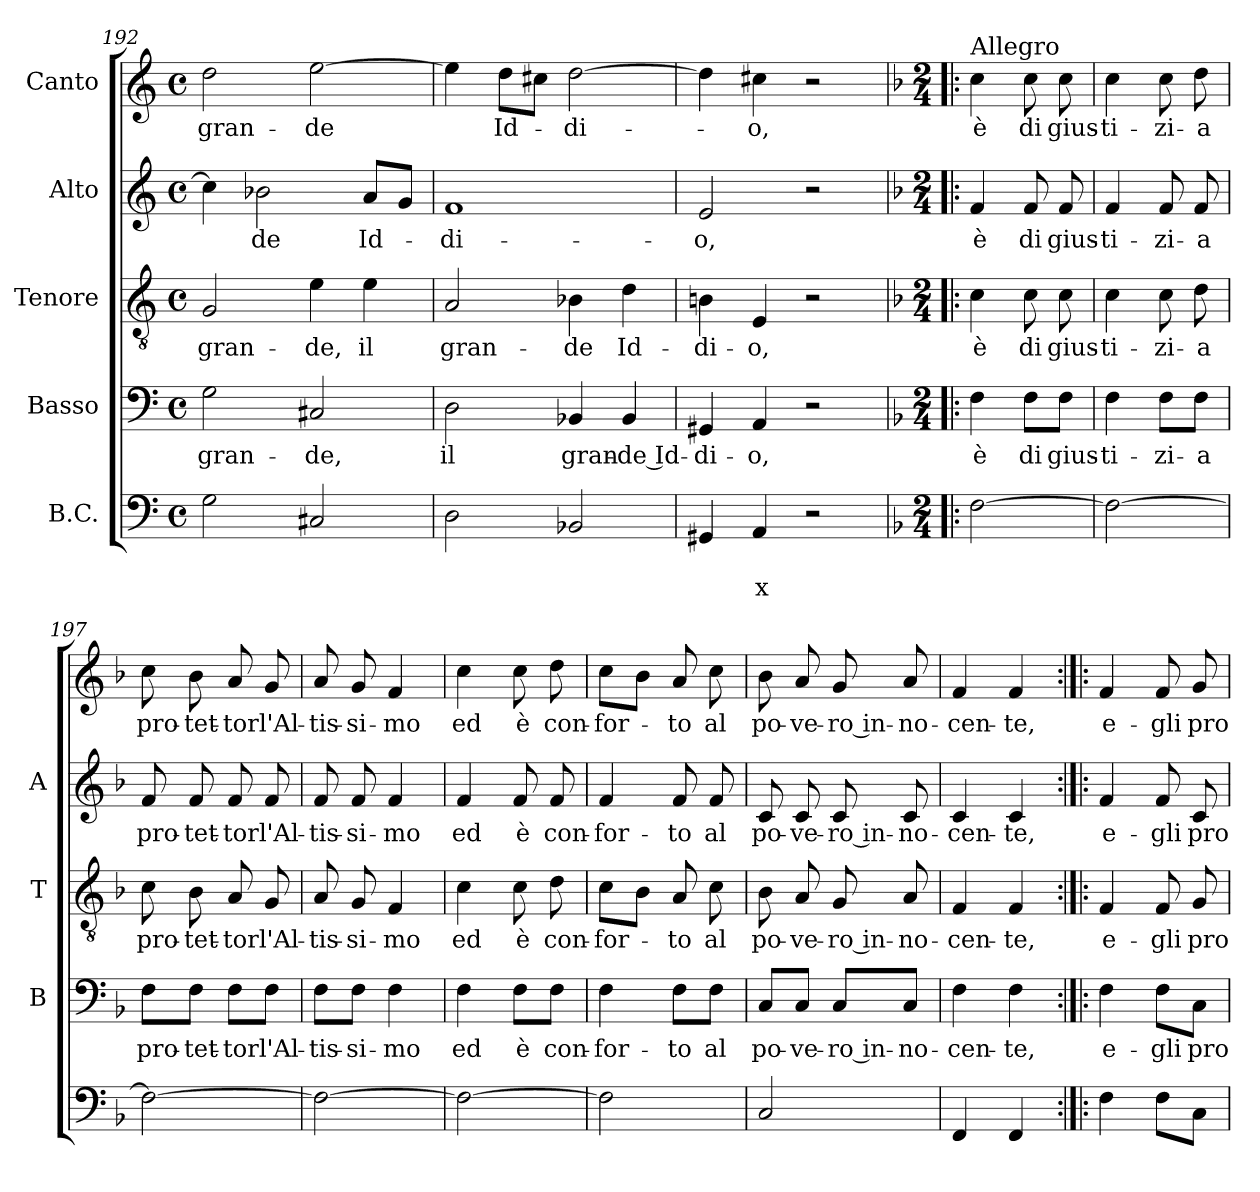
**kern	**text	**text	**kern	**text	**kern	**text	**kern	**text	**kern	**text
*part5	*part5	*part5	*part4	*part4	*part3	*part3	*part2	*part2	*part1	*part1
*staff5	*staff5	*staff5	*staff4	*staff4	*staff3	*staff3	*staff2	*staff2	*staff1	*staff1
*I"B.C.	*	*	*I"Basso	*	*I"Tenore	*	*I"Alto	*	*I"Canto	*
*	*	*	*I'B	*	*I'T	*	*I'A	*	*	*
*clefF4	*	*	*clefF4	*	*clefGv2	*	*clefG2	*	*clefG2	*
*k[]	*	*	*k[]	*	*k[]	*	*k[]	*	*k[]	*
*C:	*	*	*C:	*	*C:	*	*C:	*	*C:	*
*M4/4	*	*	*M4/4	*	*M4/4	*	*M4/4	*	*M4/4	*
*met(c)	*	*	*met(c)	*	*met(c)	*	*met(c)	*	*met(c)	*
=192	=192	=192	=192	=192	=192	=192	=192	=192	=192	=192
!	!	!	!	!LO:LY:b	!	!LO:LY:b	!	!	!	!LO:LY:b
2G\	.	.	2G\	gran-	2G/	gran-	4cc\]	.	2dd\	gran-
!	!	!	!	!	!	!	!	!LO:LY:b	!	!
.	.	.	.	.	.	.	2b-X\	-de	.	.
!	!	!	!	!LO:LY:b	!	!LO:LY:b	!	!	!	!LO:LY:b
2C#X/	.	.	2C#X/	-de,	4e\	-de,	.	.	[2ee\	-de
!	!	!	!	!	!	!LO:LY:b	!	!LO:LY:b	!	!
.	.	.	.	.	4e\	il	8a/L	Id-	.	.
.	.	.	.	.	.	.	8g/J	.	.	.
=193	=193	=193	=193	=193	=193	=193	=193	=193	=193	=193
!	!	!	!	!LO:LY:b	!	!LO:LY:b	!	!LO:LY:b	!	!
2D\	.	.	2D\	il	2A/	gran-	1f	-di-	4ee\]	.
!	!	!	!	!	!	!	!	!	!	!LO:LY:b
.	.	.	.	.	.	.	.	.	8dd\L	Id-
.	.	.	.	.	.	.	.	.	8cc#X\J	.
!	!	!	!	!LO:LY:b	!	!LO:LY:b	!	!	!	!LO:LY:b
2BB-X/	.	.	4BB-X/	gran-	4B-X\	-de	.	.	[2dd\	-di-
!	!	!	!	!LO:LY:b	!	!LO:LY:b	!	!	!	!
.	.	.	4BB-/	-de Id-	4d\	Id-	.	.	.	.
=194	=194	=194	=194	=194	=194	=194	=194	=194	=194	=194
!	!	!	!	!LO:LY:b	!	!LO:LY:b	!	!LO:LY:b	!	!
4GG#X/	.	.	4GG#X/	-di-	4Bni\	-di-	2e/	-o,	4dd\]	.
!	!	!LO:LY:b	!	!LO:LY:b	!	!LO:LY:b	!	!	!	!LO:LY:b
4AA/	.	x	4AA/	-o,	4E/	-o,	.	.	4cc#X\	-o,
2r	.	.	2r	.	2r	.	2r	.	2r	.
!!LO:LB:g=z
=195!|:	=195!|:	=195!|:	=195!|:	=195!|:	=195!|:	=195!|:	=195!|:	=195!|:	=195!|:	=195!|:
*k[b-]	*	*	*k[b-]	*	*k[b-]	*	*k[b-]	*	*k[b-]	*
*F:	*	*	*F:	*	*F:	*	*F:	*	*F:	*
*M2/4	*	*	*M2/4	*	*M2/4	*	*M2/4	*	*M2/4	*
!	!	!	!	!	!	!	!	!	!LO:TX:a:t=Allegro	!
!	!	!	!	!LO:LY:b	!	!LO:LY:b	!	!LO:LY:b	!	!LO:LY:b
[2F\	.	.	4F\	è	4c\	è	4f/	è	4cc\	è
!	!	!	!	!LO:LY:b	!	!LO:LY:b	!	!LO:LY:b	!	!LO:LY:b
.	.	.	8F\L	di	8c\	di	8f/	di	8cc\	di
!	!	!	!	!LO:LY:b	!	!LO:LY:b	!	!LO:LY:b	!	!LO:LY:b
.	.	.	8F\J	gius-	8c\	gius-	8f/	gius-	8cc\	gius-
=196	=196	=196	=196	=196	=196	=196	=196	=196	=196	=196
!	!	!	!	!LO:LY:b	!	!LO:LY:b	!	!LO:LY:b	!	!LO:LY:b
2F\_	.	.	4F\	-ti-	4c\	-ti-	4f/	-ti-	4cc\	-ti-
!	!	!	!	!LO:LY:b	!	!LO:LY:b	!	!LO:LY:b	!	!LO:LY:b
.	.	.	8F\L	-zi-	8c\	-zi-	8f/	-zi-	8cc\	-zi-
!	!	!	!	!LO:LY:b	!	!LO:LY:b	!	!LO:LY:b	!	!LO:LY:b
.	.	.	8F\J	-a	8d\	-a	8f/	-a	8dd\	-a
=197	=197	=197	=197	=197	=197	=197	=197	=197	=197	=197
!	!	!	!	!LO:LY:b	!	!LO:LY:b	!	!LO:LY:b	!	!LO:LY:b
2F\_	.	.	8F\L	pro-	8c\	pro-	8f/	pro-	8cc\	pro-
!	!	!	!	!LO:LY:b	!	!LO:LY:b	!	!LO:LY:b	!	!LO:LY:b
.	.	.	8F\J	-tet-	8B-\	-tet-	8f/	-tet-	8b-\	-tet-
!	!	!	!	!LO:LY:b	!	!LO:LY:b	!	!LO:LY:b	!	!LO:LY:b
.	.	.	8F\L	-tor	8A/	-tor	8f/	-tor	8a/	-tor
!	!	!	!	!LO:LY:b	!	!LO:LY:b	!	!LO:LY:b	!	!LO:LY:b
.	.	.	8F\J	l'Al-	8G/	l'Al-	8f/	l'Al-	8g/	l'Al-
=198	=198	=198	=198	=198	=198	=198	=198	=198	=198	=198
!	!	!	!	!LO:LY:b	!	!LO:LY:b	!	!LO:LY:b	!	!LO:LY:b
2F\_	.	.	8F\L	-tis-	8A/	-tis-	8f/	-tis-	8a/	-tis-
!	!	!	!	!LO:LY:b	!	!LO:LY:b	!	!LO:LY:b	!	!LO:LY:b
.	.	.	8F\J	-si-	8G/	-si-	8f/	-si-	8g/	-si-
!	!	!	!	!LO:LY:b	!	!LO:LY:b	!	!LO:LY:b	!	!LO:LY:b
.	.	.	4F\	-mo	4F/	-mo	4f/	-mo	4f/	-mo
=199	=199	=199	=199	=199	=199	=199	=199	=199	=199	=199
!	!	!	!	!LO:LY:b	!	!LO:LY:b	!	!LO:LY:b	!	!LO:LY:b
2F\_	.	.	4F\	ed	4c\	ed	4f/	ed	4cc\	ed
!	!	!	!	!LO:LY:b	!	!LO:LY:b	!	!LO:LY:b	!	!LO:LY:b
.	.	.	8F\L	è	8c\	è	8f/	è	8cc\	è
!	!	!	!	!LO:LY:b	!	!LO:LY:b	!	!LO:LY:b	!	!LO:LY:b
.	.	.	8F\J	con-	8d\	con-	8f/	con-	8dd\	con-
=200	=200	=200	=200	=200	=200	=200	=200	=200	=200	=200
!	!	!	!	!LO:LY:b	!	!LO:LY:b	!	!LO:LY:b	!	!LO:LY:b
2F\]	.	.	4F\	-for-	8c\L	-for-	4f/	-for-	8cc\L	-for-
.	.	.	.	.	8B-\J	.	.	.	8b-\J	.
!	!	!	!	!LO:LY:b	!	!LO:LY:b	!	!LO:LY:b	!	!LO:LY:b
.	.	.	8F\L	-to	8A/	-to	8f/	-to	8a/	-to
!	!	!	!	!LO:LY:b	!	!LO:LY:b	!	!LO:LY:b	!	!LO:LY:b
.	.	.	8F\J	al	8c\	al	8f/	al	8cc\	al
!!LO:PB:g=z
=201	=201	=201	=201	=201	=201	=201	=201	=201	=201	=201
!	!	!	!	!LO:LY:b	!	!LO:LY:b	!	!LO:LY:b	!	!LO:LY:b
2C/	.	.	8C/L	po-	8B-\	po-	8c/	po-	8b-\	po-
!	!	!	!	!LO:LY:b	!	!LO:LY:b	!	!LO:LY:b	!	!LO:LY:b
.	.	.	8C/J	-ve-	8A/	-ve-	8c/	-ve-	8a/	-ve-
!	!	!	!	!LO:LY:b	!	!LO:LY:b	!	!LO:LY:b	!	!LO:LY:b
.	.	.	8C/L	-ro in-	8G/	-ro in-	8c/	-ro in-	8g/	-ro in-
!	!	!	!	!LO:LY:b	!	!LO:LY:b	!	!LO:LY:b	!	!LO:LY:b
.	.	.	8C/J	-no-	8A/	-no-	8c/	-no-	8a/	-no-
=202	=202	=202	=202	=202	=202	=202	=202	=202	=202	=202
!	!	!	!	!LO:LY:b	!	!LO:LY:b	!	!LO:LY:b	!	!LO:LY:b
4FF/	.	.	4F\	-cen-	4F/	-cen-	4c/	-cen-	4f/	-cen-
!	!	!	!	!LO:LY:b	!	!LO:LY:b	!	!LO:LY:b	!	!LO:LY:b
4FF/	.	.	4F\	-te,	4F/	-te,	4c/	-te,	4f/	-te,
=203:|!|:	=203:|!|:	=203:|!|:	=203:|!|:	=203:|!|:	=203:|!|:	=203:|!|:	=203:|!|:	=203:|!|:	=203:|!|:	=203:|!|:
!	!	!	!	!LO:LY:b	!	!LO:LY:b	!	!LO:LY:b	!	!LO:LY:b
4F\	.	.	4F\	e-	4F/	e-	4f/	e-	4f/	e-
!	!	!	!	!LO:LY:b	!	!LO:LY:b	!	!LO:LY:b	!	!LO:LY:b
8F\L	.	.	8F\L	-gli	8F/	-gli	8f/	-gli	8f/	-gli
!	!	!	!	!LO:LY:b	!	!LO:LY:b	!	!LO:LY:b	!	!LO:LY:b
8C\J	.	.	8C\J	pro-	8G/	pro-	8c/	pro-	8g/	pro-
=	=	=	=	=	=	=	=	=	=	=
*-	*-	*-	*-	*-	*-	*-	*-	*-	*-	*-
